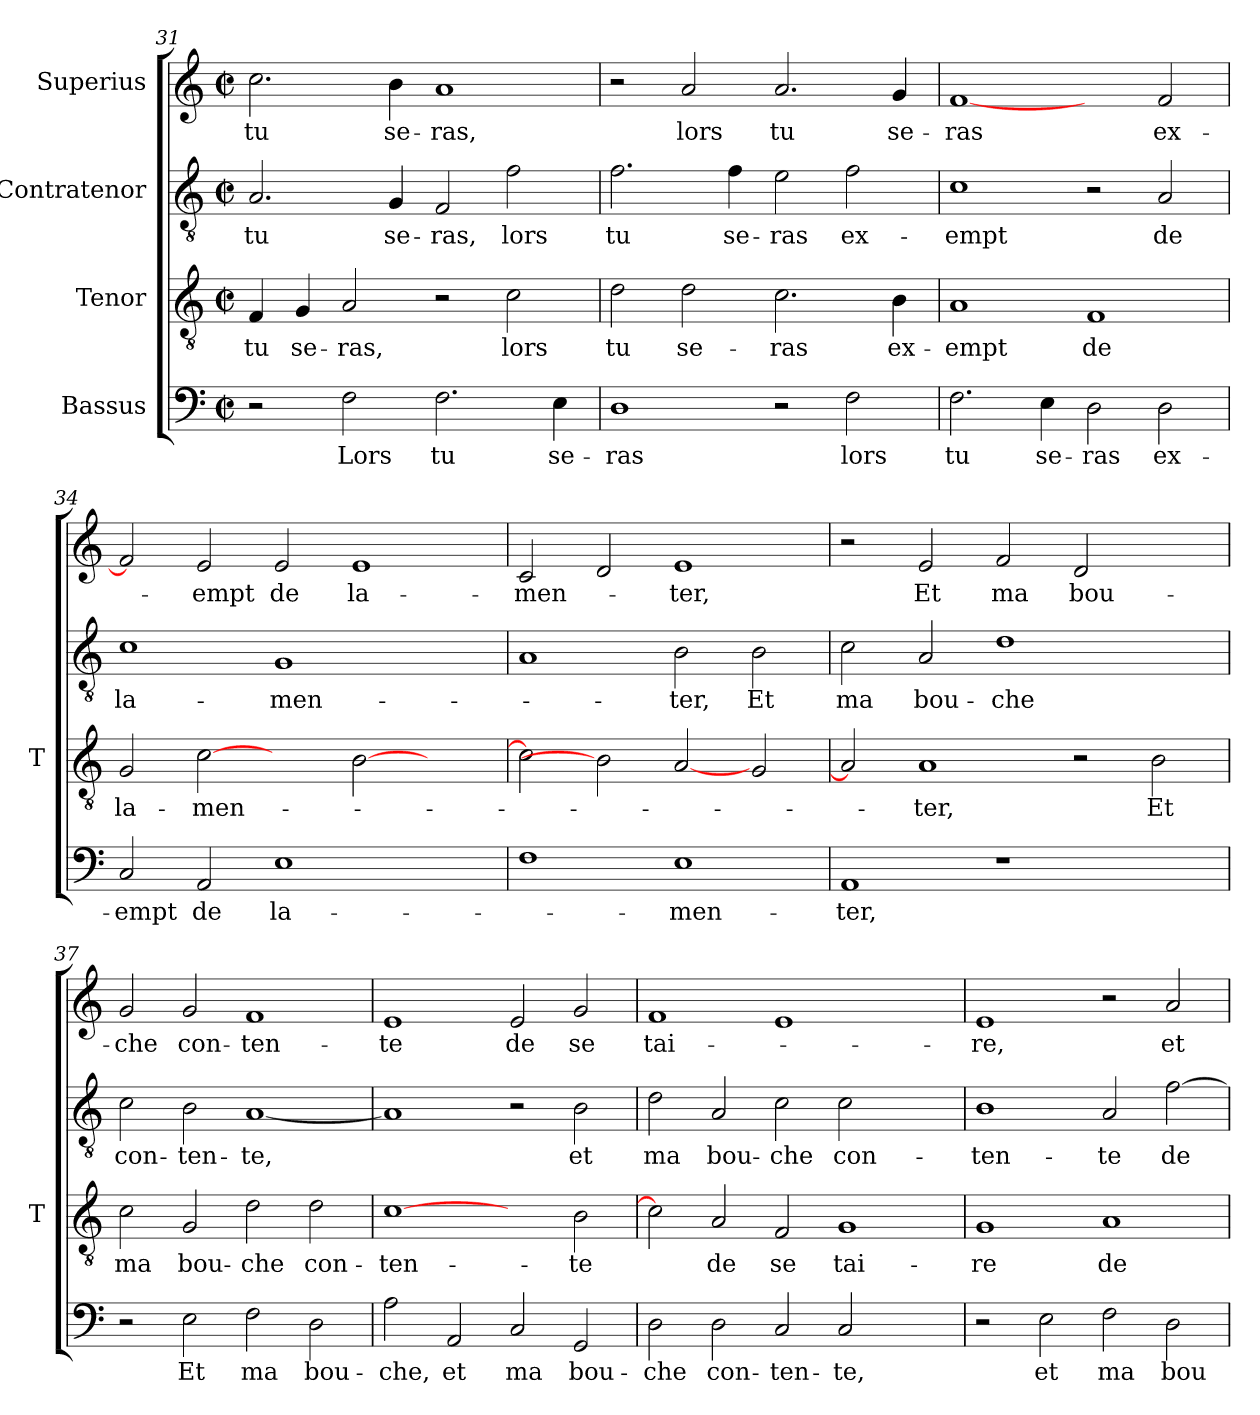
**kern	**text	**kern	**text	**kern	**text	**kern	**text
*part4	*part4	*part3	*part3	*part2	*part2	*part1	*part1
*staff4	*staff4	*staff3	*staff3	*staff2	*staff2	*staff1	*staff1
*I"Bassus	*	*I"Tenor	*	*I"Contratenor	*	*I"Superius	*
*	*	*I'T	*	*	*	*	*
!!LO:PB:g=z
*clefF4	*	*clefGv2	*	*clefGv2	*	*clefG2	*
*k[]	*	*k[]	*	*k[]	*	*k[]	*
*C:	*	*C:	*	*C:	*	*C:	*
*M2/2	*	*M2/2	*	*M2/2	*	*M2/2	*
*met(c|)	*	*met(c|)	*	*met(c|)	*	*met(c|)	*
=31	=31	=31	=31	=31	=31	=31	=31
2r	.	4F	-tu	2.A	-tu	2.cc	-tu
.	.	4G	se-	.	.	.	.
2F	-Lors	2A	-ras,	.	.	.	.
.	.	.	.	4G	se-	4b	se-
2.F	-tu	2r	.	2F	-ras,	1a	-ras,
.	.	2c	-lors	2f	-lors	.	.
4E	se-	.	.	.	.	.	.
=32	=32	=32	=32	=32	=32	=32	=32
1D	-ras	2d	-tu	2.f	-tu	2r	.
.	.	2d	se-	.	.	2a	-lors
.	.	.	.	4f	se-	.	.
2r	.	2.c	-ras	2e	-ras	2.a	-tu
2F	-lors	.	.	2f	ex-	.	.
.	.	4B	ex-	.	.	4g	se-
=33	=33	=33	=33	=33	=33	=33	=33
2.F	-tu	1A	-empt	1c	-empt	[1f	-ras
4E	se-	.	.	.	.	.	.
2D	-ras	1F	-de	2r	.	2ryy	.
2D	ex-	.	.	2A	-de	2f	ex-
=34	=34	=34	=34	=34	=34	=34	=34
2C	-empt	2G	la-	1c	la-	2f]	.
2AA	-de	[2c	men-	.	.	2e	-empt
1E	la-	2ryy	.	1G	men-	2e	-de
.	.	[2B	.	.	.	1e	la-
2ryy	.	2ryy	.	2ryy	.	.	.
=35	=35	=35	=35	=35	=35	=35	=35
1F	.	2c]	.	1A	.	2c	men-
.	.	2B]	.	.	.	2d	.
1E	men-	[2A	.	2B	-ter,	1e	-ter,
.	.	2G	.	2B	-Et	.	.
!!LO:LB:g=z
=36	=36	=36	=36	=36	=36	=36	=36
1AA	-ter,	2A]	.	2c	-ma	2r	.
.	.	1A	-ter,	2A	bou-	2e	-Et
1r	.	.	.	1d	-che	2f	-ma
.	.	2r	.	.	.	2d	bou-
2ryy	.	2B	-Et	2ryy	.	2ryy	.
=37	=37	=37	=37	=37	=37	=37	=37
2r	.	2c	-ma	2c	con-	2g	-che
2E	-Et	2G	bou-	2B	ten-	2g	con-
2F	-ma	2d	-che	[1A	-te,	1f	ten-
2D	bou-	2d	con-	.	.	.	.
=38	=38	=38	=38	=38	=38	=38	=38
2A	-che,	[1c	ten-	1A]	.	1e	-te
2AA	-et	.	.	.	.	.	.
2C	-ma	2ryy	.	2r	.	2e	-de
2GG	bou-	2B	-te	2B	-et	2g	-se
=39	=39	=39	=39	=39	=39	=39	=39
2D	-che	2c]	.	2d	-ma	1f	tai-
2D	con-	2A	-de	2A	bou-	.	.
2C	ten-	2F	-se	2c	-che	1e	.
2C	-te,	1G	tai-	2c	con-	.	.
2ryy	.	.	.	2ryy	.	2ryy	.
=40	=40	=40	=40	=40	=40	=40	=40
2r	.	1G	-re	1B	ten-	1e	-re,
2E	-et	.	.	.	.	.	.
2F	-ma	1A	-de	2A	-te	2r	.
2D	bou-	.	.	[2f	-de	2a	-et
=	=	=	=	=	=	=	=
*-	*-	*-	*-	*-	*-	*-	*-
